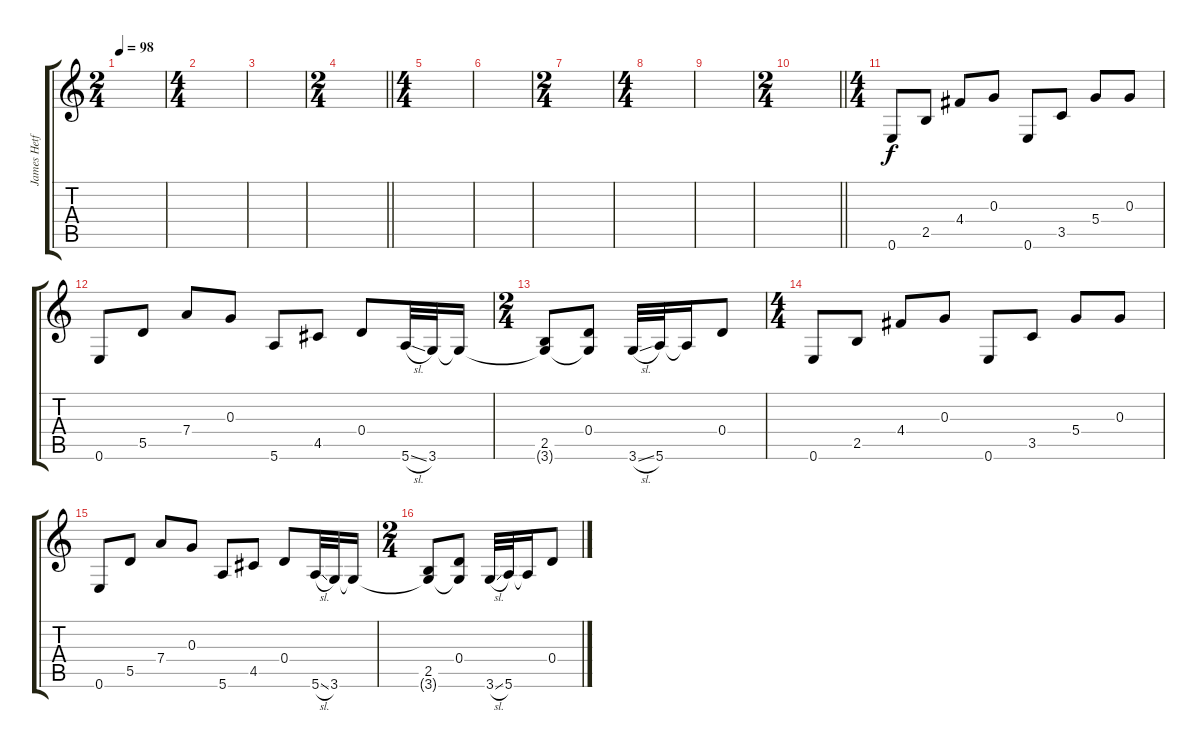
\track ("James Hetfield" "James Hetf") {instrument electricguitarclean}
\staff {score tabs}
\tuning (E4 B3 G3 D3 A2 E2) {hide}
\ts (2 4)
\tempo 98
\clef g2
\ks c
|
\ts (4 4)
|
|
\ts (2 4)
\barLineRight lightlight
|
\ts (4 4)
|
|
\ts (2 4)
|
\ts (4 4)
|
|
\ts (2 4)
\barLineRight lightlight
|
\ts (4 4)
0.6.8 2.5.8 4.4.8 0.3.8 0.6.8 3.5.8 5.4.8 0.3.8 |
0.6.8 5.5.8 7.4.8 0.3.8 5.6.8 4.5.8 0.4.8 5.6{sl}.32 3.6.32 3.6{t}.16 |
\ts (2 4)
(2.5 3.6{t}).8 (0.4 3.6{t}).8 3.6{sl}.32 5.6.32 5.6{t}.16 0.4.8 |
\ts (4 4)
0.6.8 2.5.8 4.4.8 0.3.8 0.6.8 3.5.8 5.4.8 0.3.8 |
0.6.8 5.5.8 7.4.8 0.3.8 5.6.8 4.5.8 0.4.8 5.6{sl}.32 3.6.32 3.6{t}.16 |
\ts (2 4)
(2.5 3.6{t}).8 (0.4 3.6{t}).8 3.6{sl}.32 5.6.32 5.6{t}.16 0.4.8
